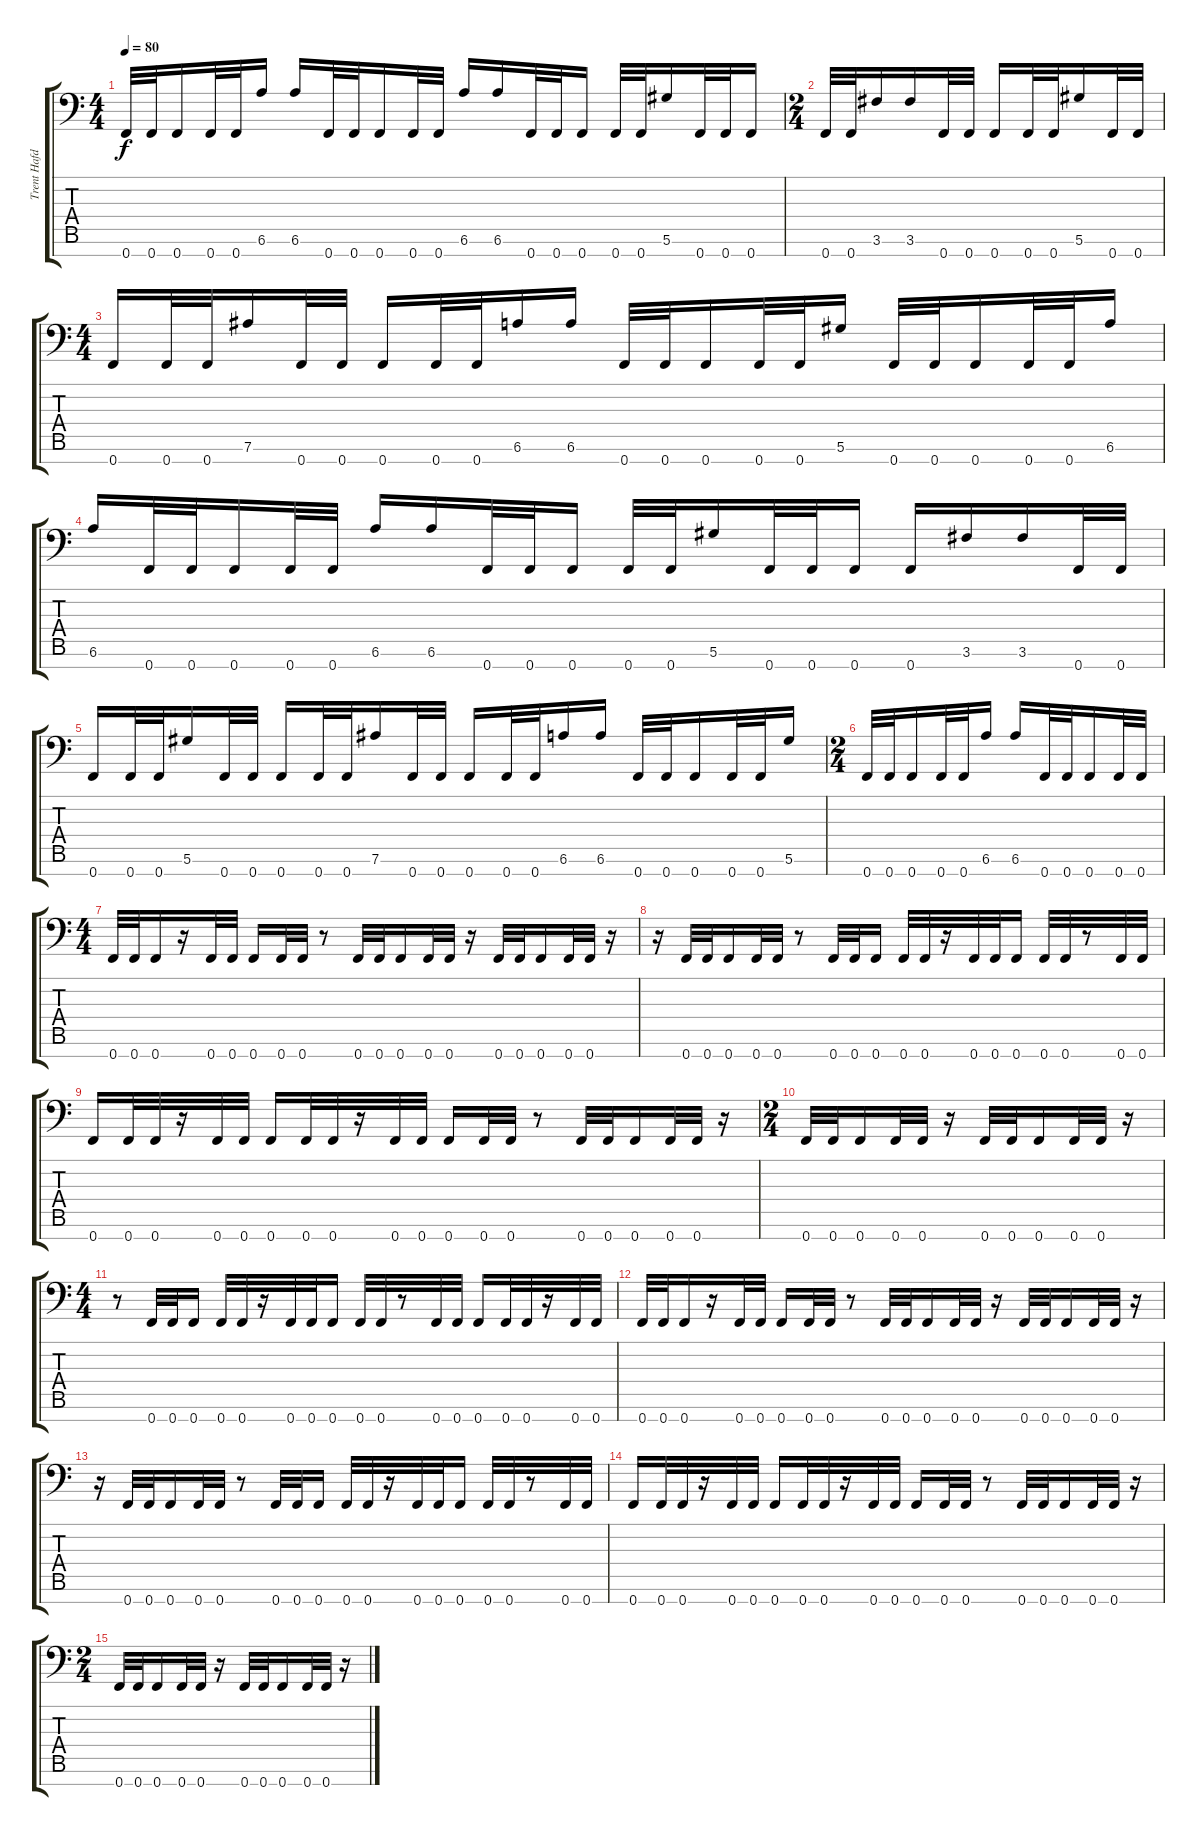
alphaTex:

\track ("Trent Hafdahl" "Trent Hafd") {instrument distortionguitar}
\staff {score tabs}
\tuning (Eb4 Bb3 Gb3 Db3 Ab2 Eb2 F1) {hide}
\ts (4 4)
\tempo 80
\clef f4
\ks c
0.7.32{dy f} 0.7.32 0.7.16 0.7.32 0.7.32 6.6.16 6.6.16 0.7.32 0.7.32 0.7.16 0.7.32 0.7.32 6.6.16 6.6.16 0.7.32 0.7.32 0.7.16 0.7.32 0.7.32 5.6.16 0.7.32 0.7.32 0.7.16 |
\ts (2 4)
0.7.32 0.7.32 3.6.16 3.6.16 0.7.32 0.7.32 0.7.16 0.7.32 0.7.32 5.6.16 0.7.32 0.7.32 |
\ts (4 4)
0.7.16 0.7.32 0.7.32 7.6.16 0.7.32 0.7.32 0.7.16 0.7.32 0.7.32 6.6.16 6.6.16 0.7.32 0.7.32 0.7.16 0.7.32 0.7.32 5.6.16 0.7.32 0.7.32 0.7.16 0.7.32 0.7.32 6.6.16 |
6.6.16 0.7.32 0.7.32 0.7.16 0.7.32 0.7.32 6.6.16 6.6.16 0.7.32 0.7.32 0.7.16 0.7.32 0.7.32 5.6.16 0.7.32 0.7.32 0.7.16 0.7.16 3.6.16 3.6.16 0.7.32 0.7.32 |
0.7.16 0.7.32 0.7.32 5.6.16 0.7.32 0.7.32 0.7.16 0.7.32 0.7.32 7.6.16 0.7.32 0.7.32 0.7.16 0.7.32 0.7.32 6.6.16 6.6.16 0.7.32 0.7.32 0.7.16 0.7.32 0.7.32 5.6.16 |
\ts (2 4)
0.7.32 0.7.32 0.7.16 0.7.32 0.7.32 6.6.16 6.6.16 0.7.32 0.7.32 0.7.16 0.7.32 0.7.32 |
\ts (4 4)
0.7.32 0.7.32 0.7.16 r.16 0.7.32 0.7.32 0.7.16 0.7.32 0.7.32 r.8 0.7.32 0.7.32 0.7.16 0.7.32 0.7.32 r.16 0.7.32 0.7.32 0.7.16 0.7.32 0.7.32 r.16 |
r.16 0.7.32 0.7.32 0.7.16 0.7.32 0.7.32 r.8 0.7.32 0.7.32 0.7.16 0.7.32 0.7.32 r.16 0.7.32 0.7.32 0.7.16 0.7.32 0.7.32 r.8 0.7.32 0.7.32 |
0.7.16 0.7.32 0.7.32 r.16 0.7.32 0.7.32 0.7.16 0.7.32 0.7.32 r.16 0.7.32 0.7.32 0.7.16 0.7.32 0.7.32 r.8 0.7.32 0.7.32 0.7.16 0.7.32 0.7.32 r.16 |
\ts (2 4)
0.7.32 0.7.32 0.7.16 0.7.32 0.7.32 r.16 0.7.32 0.7.32 0.7.16 0.7.32 0.7.32 r.16 |
\ts (4 4)
r.8 0.7.32 0.7.32 0.7.16 0.7.32 0.7.32 r.16 0.7.32 0.7.32 0.7.16 0.7.32 0.7.32 r.8 0.7.32 0.7.32 0.7.16 0.7.32 0.7.32 r.16 0.7.32 0.7.32 |
0.7.32 0.7.32 0.7.16 r.16 0.7.32 0.7.32 0.7.16 0.7.32 0.7.32 r.8 0.7.32 0.7.32 0.7.16 0.7.32 0.7.32 r.16 0.7.32 0.7.32 0.7.16 0.7.32 0.7.32 r.16 |
r.16 0.7.32 0.7.32 0.7.16 0.7.32 0.7.32 r.8 0.7.32 0.7.32 0.7.16 0.7.32 0.7.32 r.16 0.7.32 0.7.32 0.7.16 0.7.32 0.7.32 r.8 0.7.32 0.7.32 |
0.7.16 0.7.32 0.7.32 r.16 0.7.32 0.7.32 0.7.16 0.7.32 0.7.32 r.16 0.7.32 0.7.32 0.7.16 0.7.32 0.7.32 r.8 0.7.32 0.7.32 0.7.16 0.7.32 0.7.32 r.16 |
\ts (2 4)
0.7.32 0.7.32 0.7.16 0.7.32 0.7.32 r.16 0.7.32 0.7.32 0.7.16 0.7.32 0.7.32 r.16
